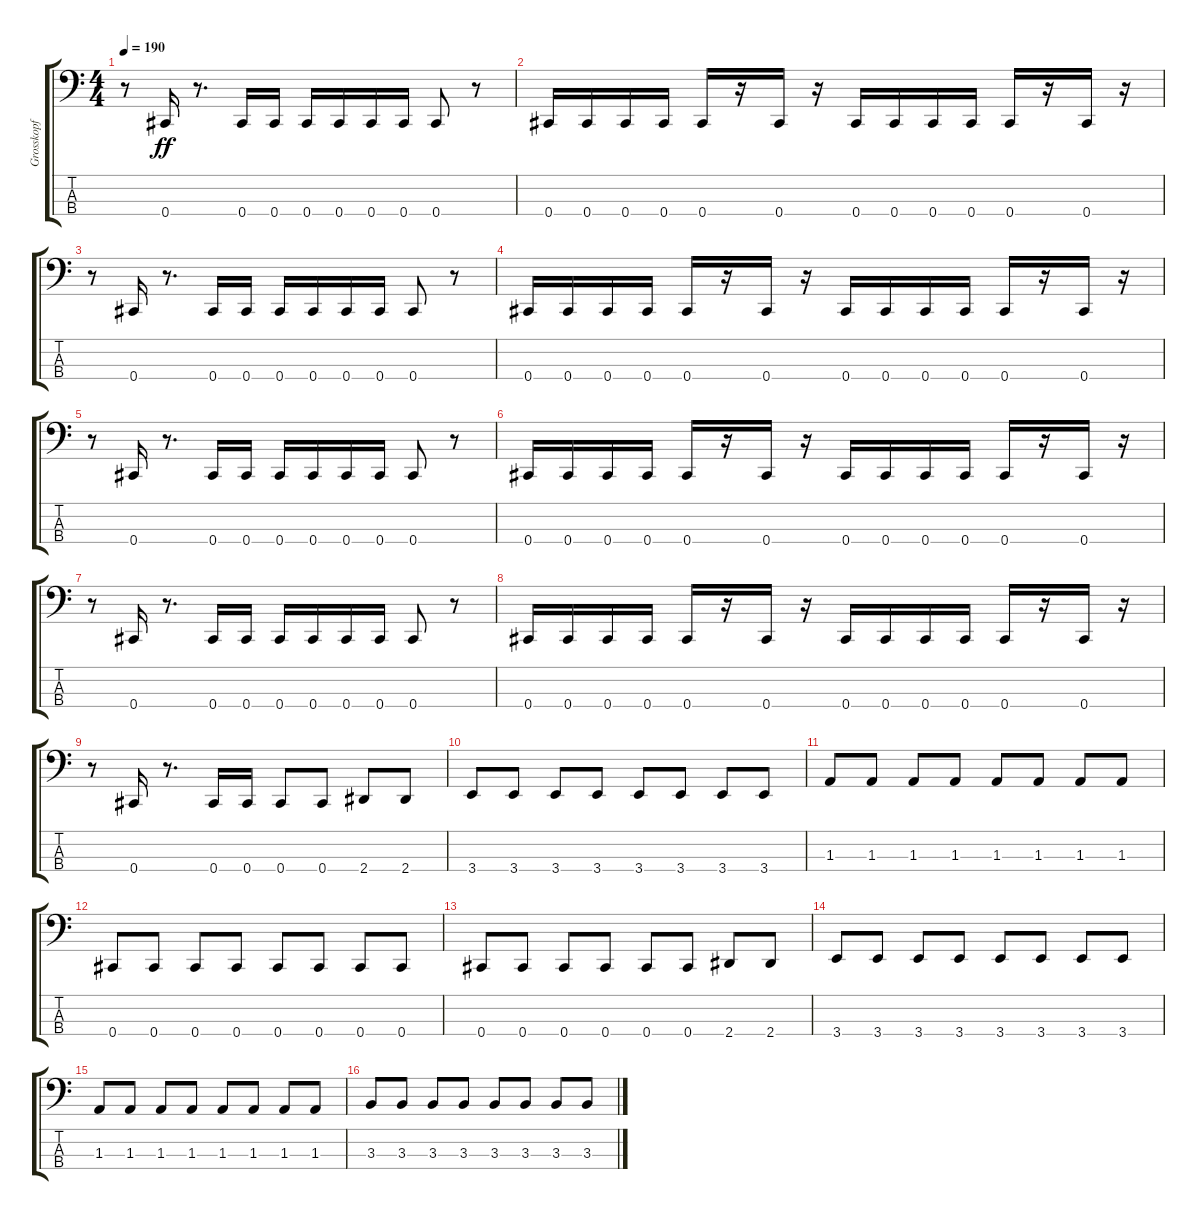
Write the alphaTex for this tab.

\track ("Grosskopf" "Grosskopf") {instrument electricbassfinger}
\staff {score tabs}
\tuning (Gb2 Db2 Ab1 Db1) {hide}
\ts (4 4)
\tempo 190
\clef f4
\ks c
r.8{dy ff} 0.4.16 r.8{d} 0.4.16 0.4.16 0.4.16 0.4.16 0.4.16 0.4.16 0.4.8 r.8 |
0.4.16 0.4.16 0.4.16 0.4.16 0.4.16 r.16 0.4.16 r.16 0.4.16 0.4.16 0.4.16 0.4.16 0.4.16 r.16 0.4.16 r.16 |
r.8 0.4.16 r.8{d} 0.4.16 0.4.16 0.4.16 0.4.16 0.4.16 0.4.16 0.4.8 r.8 |
0.4.16 0.4.16 0.4.16 0.4.16 0.4.16 r.16 0.4.16 r.16 0.4.16 0.4.16 0.4.16 0.4.16 0.4.16 r.16 0.4.16 r.16 |
r.8 0.4.16 r.8{d} 0.4.16 0.4.16 0.4.16 0.4.16 0.4.16 0.4.16 0.4.8 r.8 |
0.4.16 0.4.16 0.4.16 0.4.16 0.4.16 r.16 0.4.16 r.16 0.4.16 0.4.16 0.4.16 0.4.16 0.4.16 r.16 0.4.16 r.16 |
r.8 0.4.16 r.8{d} 0.4.16 0.4.16 0.4.16 0.4.16 0.4.16 0.4.16 0.4.8 r.8 |
0.4.16 0.4.16 0.4.16 0.4.16 0.4.16 r.16 0.4.16 r.16 0.4.16 0.4.16 0.4.16 0.4.16 0.4.16 r.16 0.4.16 r.16 |
r.8 0.4.16 r.8{d} 0.4.16 0.4.16 0.4.8 0.4.8 2.4.8 2.4.8 |
3.4.8 3.4.8 3.4.8 3.4.8 3.4.8 3.4.8 3.4.8 3.4.8 |
1.3.8 1.3.8 1.3.8 1.3.8 1.3.8 1.3.8 1.3.8 1.3.8 |
0.4.8 0.4.8 0.4.8 0.4.8 0.4.8 0.4.8 0.4.8 0.4.8 |
0.4.8 0.4.8 0.4.8 0.4.8 0.4.8 0.4.8 2.4.8 2.4.8 |
3.4.8 3.4.8 3.4.8 3.4.8 3.4.8 3.4.8 3.4.8 3.4.8 |
1.3.8 1.3.8 1.3.8 1.3.8 1.3.8 1.3.8 1.3.8 1.3.8 |
3.3.8 3.3.8 3.3.8 3.3.8 3.3.8 3.3.8 3.3.8 3.3.8
